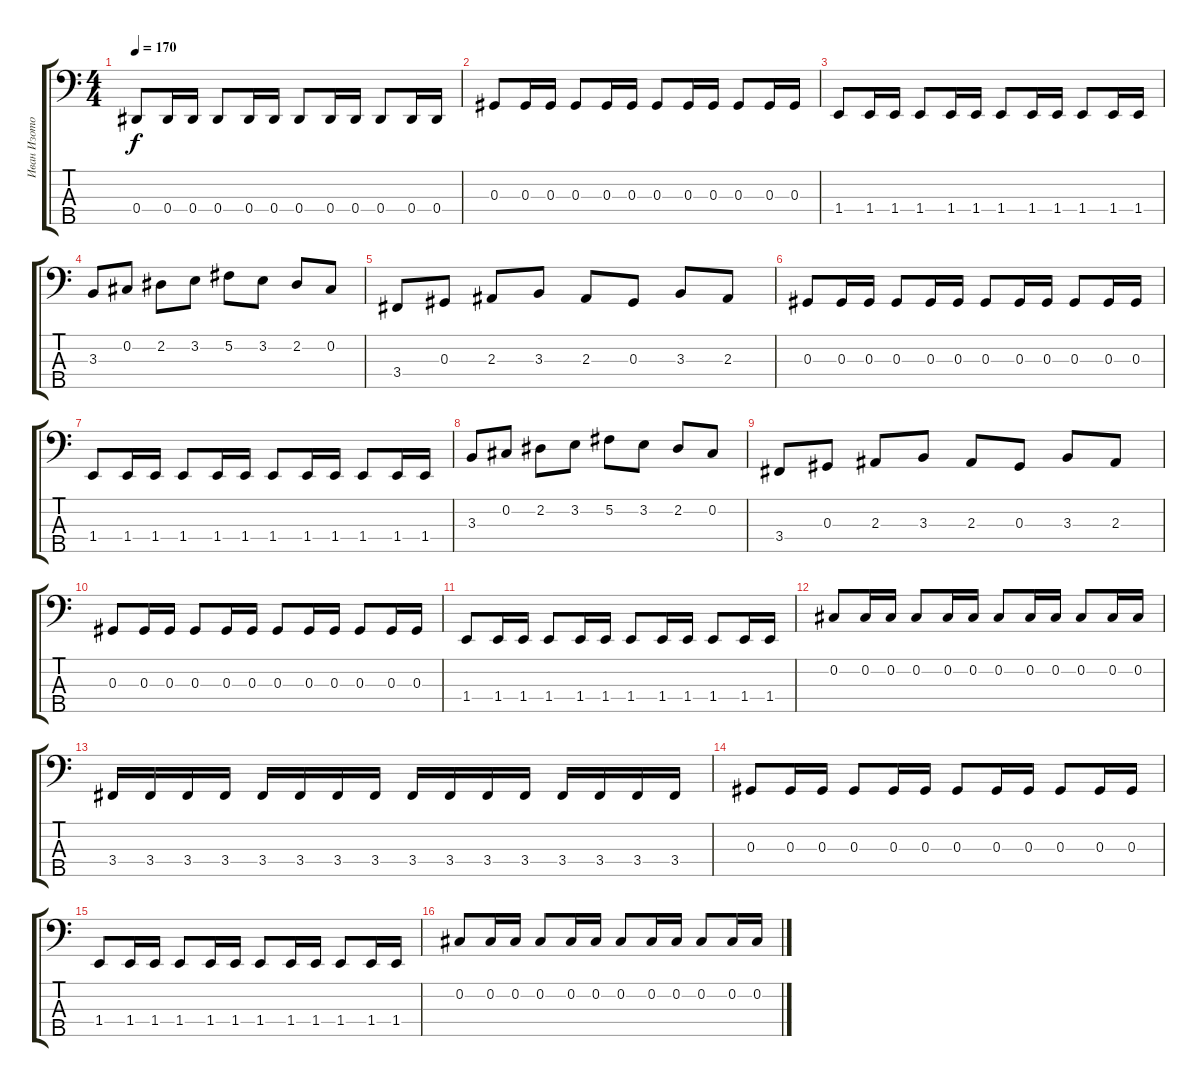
\track ("Иван Изотов" "Иван Изото") {instrument electricbasspick}
\staff {score tabs}
\tuning (Gb2 Db2 Ab1 Eb1 Bb0) {hide}
\ts (4 4)
\tempo 170
\clef f4
\ks c
0.4.8{dy f} 0.4.16 0.4.16 0.4.8 0.4.16 0.4.16 0.4.8 0.4.16 0.4.16 0.4.8 0.4.16 0.4.16 |
0.3.8 0.3.16 0.3.16 0.3.8 0.3.16 0.3.16 0.3.8 0.3.16 0.3.16 0.3.8 0.3.16 0.3.16 |
1.4.8 1.4.16 1.4.16 1.4.8 1.4.16 1.4.16 1.4.8 1.4.16 1.4.16 1.4.8 1.4.16 1.4.16 |
3.3.8 0.2.8 2.2.8 3.2.8 5.2.8 3.2.8 2.2.8 0.2.8 |
3.4.8 0.3.8 2.3.8 3.3.8 2.3.8 0.3.8 3.3.8 2.3.8 |
0.3.8 0.3.16 0.3.16 0.3.8 0.3.16 0.3.16 0.3.8 0.3.16 0.3.16 0.3.8 0.3.16 0.3.16 |
1.4.8 1.4.16 1.4.16 1.4.8 1.4.16 1.4.16 1.4.8 1.4.16 1.4.16 1.4.8 1.4.16 1.4.16 |
3.3.8 0.2.8 2.2.8 3.2.8 5.2.8 3.2.8 2.2.8 0.2.8 |
3.4.8 0.3.8 2.3.8 3.3.8 2.3.8 0.3.8 3.3.8 2.3.8 |
0.3.8 0.3.16 0.3.16 0.3.8 0.3.16 0.3.16 0.3.8 0.3.16 0.3.16 0.3.8 0.3.16 0.3.16 |
1.4.8 1.4.16 1.4.16 1.4.8 1.4.16 1.4.16 1.4.8 1.4.16 1.4.16 1.4.8 1.4.16 1.4.16 |
0.2.8 0.2.16 0.2.16 0.2.8 0.2.16 0.2.16 0.2.8 0.2.16 0.2.16 0.2.8 0.2.16 0.2.16 |
3.4.16 3.4.16 3.4.16 3.4.16 3.4.16 3.4.16 3.4.16 3.4.16 3.4.16 3.4.16 3.4.16 3.4.16 3.4.16 3.4.16 3.4.16 3.4.16 |
0.3.8 0.3.16 0.3.16 0.3.8 0.3.16 0.3.16 0.3.8 0.3.16 0.3.16 0.3.8 0.3.16 0.3.16 |
1.4.8 1.4.16 1.4.16 1.4.8 1.4.16 1.4.16 1.4.8 1.4.16 1.4.16 1.4.8 1.4.16 1.4.16 |
0.2.8 0.2.16 0.2.16 0.2.8 0.2.16 0.2.16 0.2.8 0.2.16 0.2.16 0.2.8 0.2.16 0.2.16
